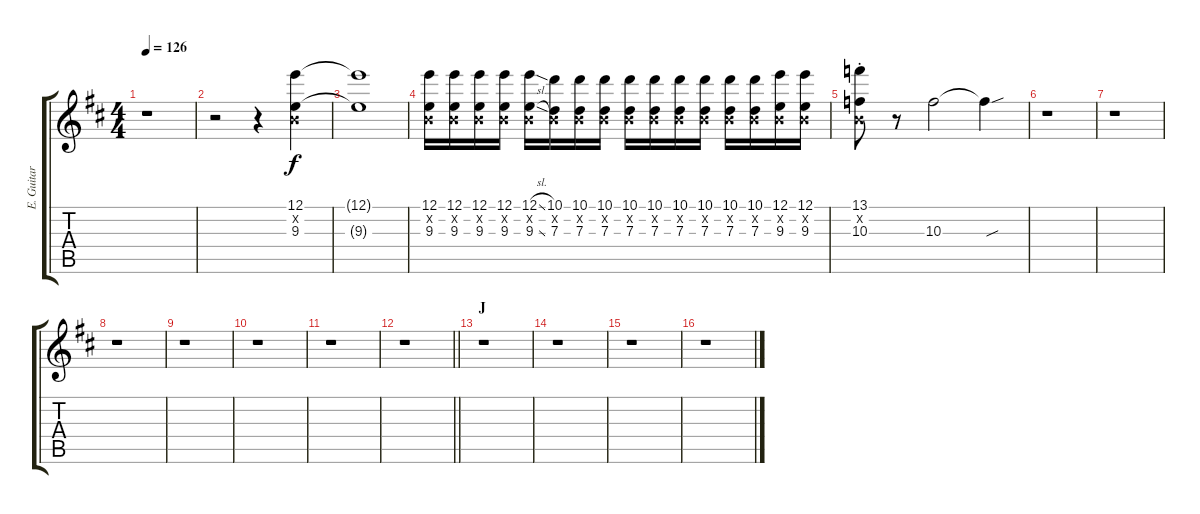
\track ("E. Guitar III" "E. Guitar ") {instrument overdrivenguitar}
\staff {score tabs}
\tuning (E4 B3 G3 D3 A2 E2) {hide}
\ts (4 4)
\tempo 126
\clef g2
\ks d
r.1{dy f} |
r.2 r.4 (12.1 0.2{x} 9.3).4 |
(12.1{t} 9.3{t}).1 |
(12.1 0.2{x} 9.3).16 (12.1 0.2{x} 9.3).16 (12.1 0.2{x} 9.3).16 (12.1 0.2{x} 9.3).16 (12.1{sl} 0.2{x} 9.3{sl}).16 (10.1 0.2{x} 7.3).16 (10.1 0.2{x} 7.3).16 (10.1 0.2{x} 7.3).16 (10.1 0.2{x} 7.3).16 (10.1 0.2{x} 7.3).16 (10.1 0.2{x} 7.3).16 (10.1 0.2{x} 7.3).16 (10.1 0.2{x} 7.3).16 (10.1 0.2{x} 7.3).16 (12.1 0.2{x} 9.3).16 (12.1 0.2{x} 9.3).16 |
(13.1{st} 0.2{x} 10.3{st}).8 r.8 10.3.2 10.3{sou t}.4 |
r.1 |
r.1 |
r.1 |
r.1 |
r.1 |
r.1 |
\barLineRight lightlight
r.1 |
\section ("" "J")
r.1 |
r.1 |
r.1 |
r.1
